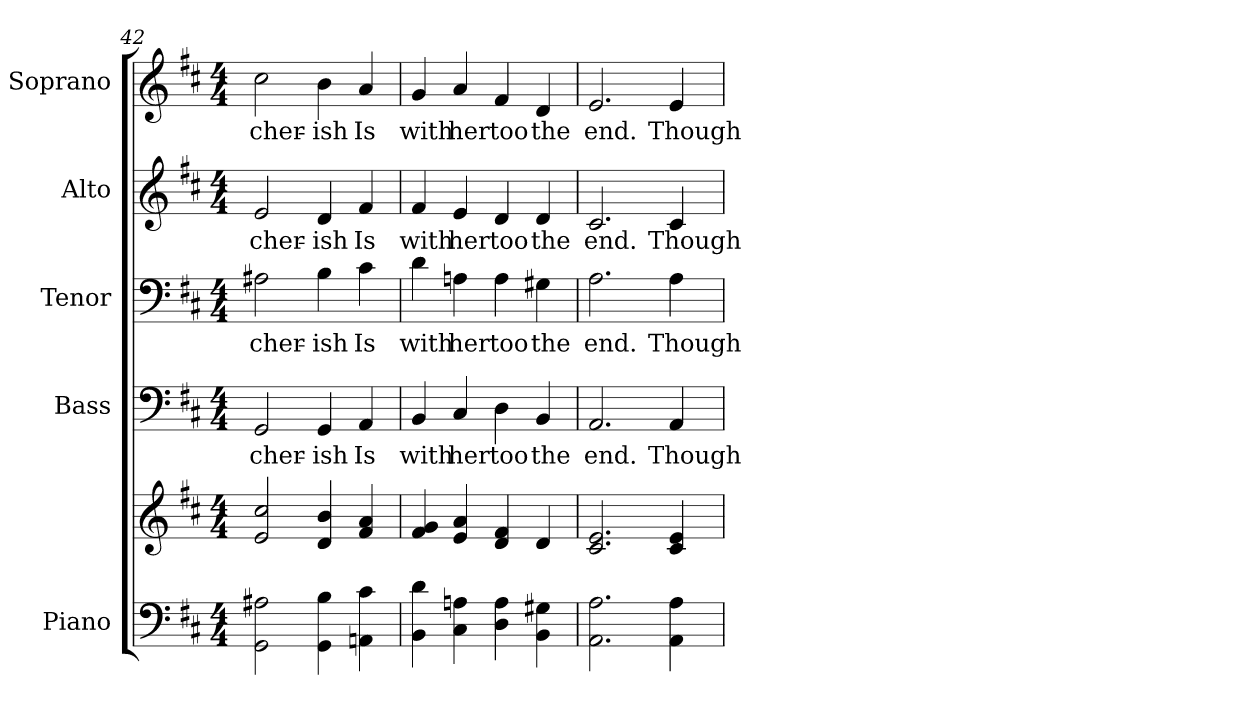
**kern	**kern	**kern	**text	**kern	**text	**kern	**text	**kern	**text
*part5	*part5	*part4	*part4	*part3	*part3	*part2	*part2	*part1	*part1
*staff6	*staff5	*staff4	*staff4	*staff3	*staff3	*staff2	*staff2	*staff1	*staff1
*I"Piano	*	*I"Bass	*	*I"Tenor	*	*I"Alto	*	*I"Soprano	*
*I'Pno.	*	*I'B.	*	*I'T.	*	*I'A.	*	*I'S.	*
*clefF4	*clefG2	*clefF4	*	*clefF4	*	*clefG2	*	*clefG2	*
*k[f#c#]	*k[f#c#]	*k[f#c#]	*	*k[f#c#]	*	*k[f#c#]	*	*k[f#c#]	*
*D:	*D:	*D:	*	*D:	*	*D:	*	*D:	*
*M4/4	*M4/4	*M4/4	*	*M4/4	*	*M4/4	*	*M4/4	*
=42	=42	=42	=42	=42	=42	=42	=42	=42	=42
!	!	!	!LO:LY:b:color=#000000	!	!	!	!	!	!
!	!	!	!	!	!LO:LY:b:color=#000000	!	!	!	!
!	!	!	!	!	!	!	!LO:LY:b:color=#000000	!	!
!	!	!	!	!	!	!	!	!	!LO:LY:b:color=#000000
2GGi\ 2A#Xi	2ei/ 2cc#i	2GGi/	cher-	2A#Xi\	cher-	2ei/	cher-	2cc#i\	cher-
!	!	!	!LO:LY:b:color=#000000	!	!	!	!	!	!
!	!	!	!	!	!LO:LY:b:color=#000000	!	!	!	!
!	!	!	!	!	!	!	!LO:LY:b:color=#000000	!	!
!	!	!	!	!	!	!	!	!	!LO:LY:b:color=#000000
4GGi\ 4Bi	4di/ 4bi	4GGi/	-ish	4Bi\	-ish	4di/	-ish	4bi\	-ish
!	!	!	!LO:LY:b:color=#000000	!	!	!	!	!	!
!	!	!	!	!	!LO:LY:b:color=#000000	!	!	!	!
!	!	!	!	!	!	!	!LO:LY:b:color=#000000	!	!
!	!	!	!	!	!	!	!	!	!LO:LY:b:color=#000000
4AAni\ 4c#i	4f#i/ 4ai	4AAi/	Is	4c#i\	Is	4f#i/	Is	4ai/	Is
!!LO:PB:g=z
=43	=43	=43	=43	=43	=43	=43	=43	=43	=43
!	!	!	!LO:LY:b:color=#000000	!	!	!	!	!	!
!	!	!	!	!	!LO:LY:b:color=#000000	!	!	!	!
!	!	!	!	!	!	!	!LO:LY:b:color=#000000	!	!
!	!	!	!	!	!	!	!	!	!LO:LY:b:color=#000000
4BBi\ 4di	4f#i/ 4gi	4BBi/	with	4di\	with	4f#i/	with	4gi/	with
!	!	!	!LO:LY:b:color=#000000	!	!	!	!	!	!
!	!	!	!	!	!LO:LY:b:color=#000000	!	!	!	!
!	!	!	!	!	!	!	!LO:LY:b:color=#000000	!	!
!	!	!	!	!	!	!	!	!	!LO:LY:b:color=#000000
4C#i\ 4Ani	4ei/ 4ai	4C#i/	her	4Ani\	her	4ei/	her	4ai/	her
!	!	!	!LO:LY:b:color=#000000	!	!	!	!	!	!
!	!	!	!	!	!LO:LY:b:color=#000000	!	!	!	!
!	!	!	!	!	!	!	!LO:LY:b:color=#000000	!	!
!	!	!	!	!	!	!	!	!	!LO:LY:b:color=#000000
4Di\ 4Ai	4di/ 4f#i	4Di\	too	4Ai\	too	4di/	too	4f#i/	too
!	!	!	!LO:LY:b:color=#000000	!	!	!	!	!	!
!	!	!	!	!	!LO:LY:b:color=#000000	!	!	!	!
!	!	!	!	!	!	!	!LO:LY:b:color=#000000	!	!
!	!	!	!	!	!	!	!	!	!LO:LY:b:color=#000000
4BBi\ 4G#Xi	4di/	4BBi/	the	4G#Xi\	the	4di/	the	4di/	the
=44	=44	=44	=44	=44	=44	=44	=44	=44	=44
!	!	!	!LO:LY:b:color=#000000	!	!	!	!	!	!
!	!	!	!	!	!LO:LY:b:color=#000000	!	!	!	!
!	!	!	!	!	!	!	!LO:LY:b:color=#000000	!	!
!	!	!	!	!	!	!	!	!	!LO:LY:b:color=#000000
2.AAi\ 2.Ai	2.c#i/ 2.ei	2.AAi/	end.	2.Ai\	end.	2.c#i/	end.	2.ei/	end.
!	!	!	!LO:LY:b:color=#000000	!	!	!	!	!	!
!	!	!	!	!	!LO:LY:b:color=#000000	!	!	!	!
!	!	!	!	!	!	!	!LO:LY:b:color=#000000	!	!
!	!	!	!	!	!	!	!	!	!LO:LY:b:color=#000000
4AAi\ 4Ai	4c#i/ 4ei	4AAi/	Though	4Ai\	Though	4c#i/	Though	4ei/	Though
=	=	=	=	=	=	=	=	=	=
*-	*-	*-	*-	*-	*-	*-	*-	*-	*-
